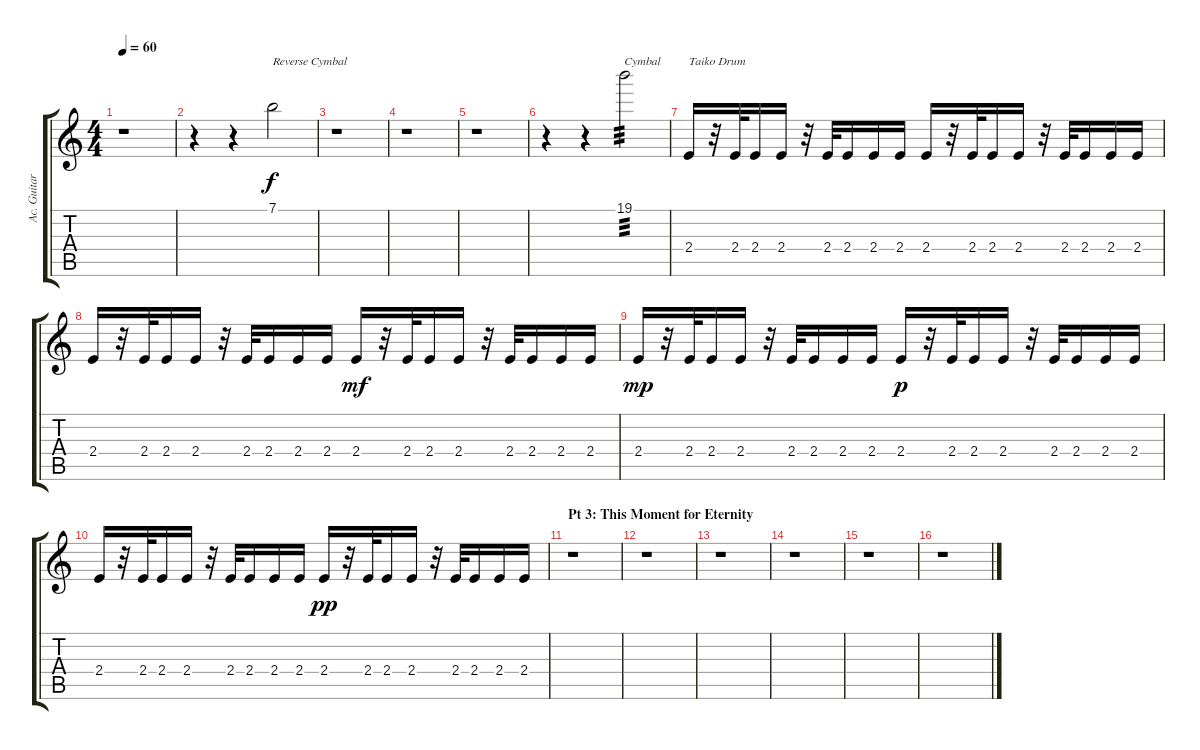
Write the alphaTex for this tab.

\track ("Ac. Guitar 3" "Ac. Guitar") {instrument acousticguitarnylon}
\staff {score tabs}
\tuning (E4 B3 G3 D3 A2 E2) {hide}
\ts (4 4)
\tempo 60
\clef g2
\ks c
r.1{dy f} |
r.4 r.4 7.1.2{txt "Reverse Cymbal" instrument reversecymbal} |
r.1 |
r.1 |
r.1 |
r.4 r.4 19.1.2{txt "Cymbal" tp 3 instrument reversecymbal} |
2.4.16{txt "Taiko Drum" instrument taikodrum} r.32 2.4.32 2.4.16 2.4.16 r.32 2.4.32 2.4.16 2.4.16 2.4.16 2.4.16 r.32 2.4.32 2.4.16 2.4.16 r.32 2.4.32 2.4.16 2.4.16 2.4.16 |
2.4.16{instrument taikodrum} r.32 2.4.32 2.4.16 2.4.16 r.32 2.4.32 2.4.16 2.4.16 2.4.16 2.4.16{dy mf} r.32 2.4.32 2.4.16 2.4.16 r.32 2.4.32 2.4.16 2.4.16 2.4.16 |
2.4.16{dy mp instrument taikodrum} r.32 2.4.32 2.4.16 2.4.16 r.32 2.4.32 2.4.16 2.4.16 2.4.16 2.4.16{dy p} r.32 2.4.32 2.4.16 2.4.16 r.32 2.4.32 2.4.16 2.4.16 2.4.16 |
2.4.16{instrument taikodrum} r.32 2.4.32 2.4.16 2.4.16 r.32 2.4.32 2.4.16 2.4.16 2.4.16 2.4.16{dy pp} r.32 2.4.32 2.4.16 2.4.16 r.32 2.4.32 2.4.16 2.4.16 2.4.16 |
\section ("" "Pt 3: This Moment for Eternity")
r.1 |
r.1 |
r.1 |
r.1 |
r.1 |
r.1
